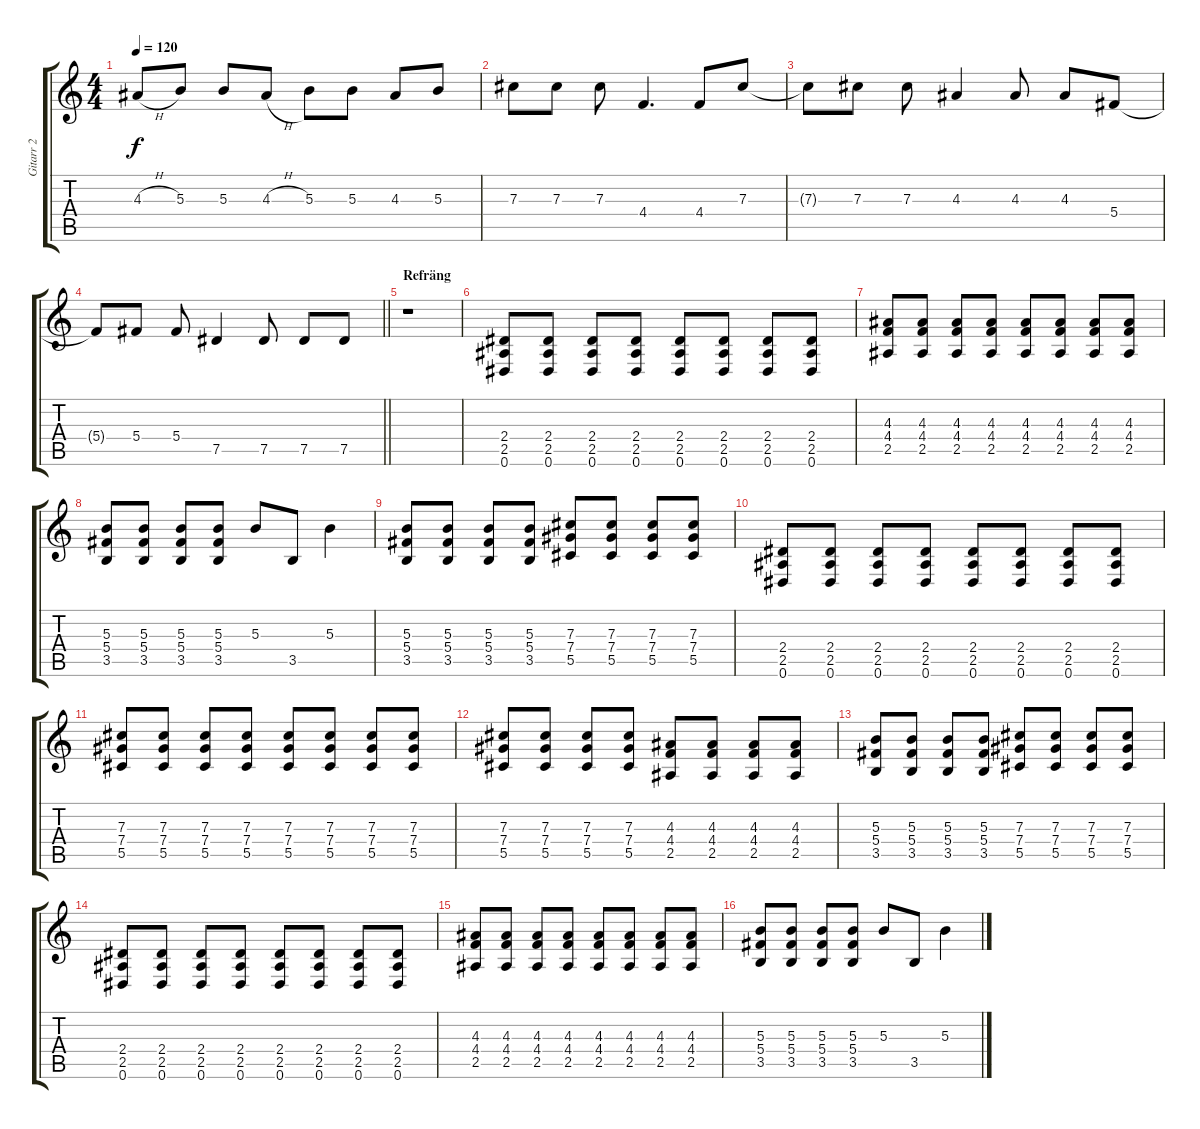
\track ("Gitarr 2" "Gitarr 2") {instrument electricguitarjazz}
\staff {score tabs}
\tuning (Eb4 Bb3 Gb3 Db3 Ab2 Eb2) {hide}
\ts (4 4)
\tempo 120
\clef g2
\ks c
4.3{h}.8{dy f} 5.3.8 5.3.8 4.3{h}.8 5.3.8 5.3.8 4.3.8 5.3.8 |
7.3.8 7.3.8 7.3.8 4.4.4{d} 4.4.8 7.3.8 |
7.3{t}.8 7.3.8 7.3.8 4.3.4 4.3.8 4.3.8 5.4.8 |
\barLineRight lightlight
5.4{t}.8 5.4.8 5.4.8 7.5.4 7.5.8 7.5.8 7.5.8 |
\section ("" "Refräng")
r.1 |
(2.4 2.5 0.6).8{volume 13} (2.4 2.5 0.6).8 (2.4 2.5 0.6).8 (2.4 2.5 0.6).8 (2.4 2.5 0.6).8 (2.4 2.5 0.6).8 (2.4 2.5 0.6).8 (2.4 2.5 0.6).8 |
(4.3 4.4 2.5).8 (4.3 4.4 2.5).8 (4.3 4.4 2.5).8 (4.3 4.4 2.5).8 (4.3 4.4 2.5).8 (4.3 4.4 2.5).8 (4.3 4.4 2.5).8 (4.3 4.4 2.5).8 |
(5.3 5.4 3.5).8 (5.3 5.4 3.5).8 (5.3 5.4 3.5).8 (5.3 5.4 3.5).8 5.3.8 3.5.8 5.3.4 |
(5.3 5.4 3.5).8 (5.3 5.4 3.5).8 (5.3 5.4 3.5).8 (5.3 5.4 3.5).8 (7.3 7.4 5.5).8 (7.3 7.4 5.5).8 (7.3 7.4 5.5).8 (7.3 7.4 5.5).8 |
(2.4 2.5 0.6).8 (2.4 2.5 0.6).8 (2.4 2.5 0.6).8 (2.4 2.5 0.6).8 (2.4 2.5 0.6).8 (2.4 2.5 0.6).8 (2.4 2.5 0.6).8 (2.4 2.5 0.6).8 |
(7.3 7.4 5.5).8 (7.3 7.4 5.5).8 (7.3 7.4 5.5).8 (7.3 7.4 5.5).8 (7.3 7.4 5.5).8 (7.3 7.4 5.5).8 (7.3 7.4 5.5).8 (7.3 7.4 5.5).8 |
(7.3 7.4 5.5).8 (7.3 7.4 5.5).8 (7.3 7.4 5.5).8 (7.3 7.4 5.5).8 (4.3 4.4 2.5).8 (4.3 4.4 2.5).8 (4.3 4.4 2.5).8 (4.3 4.4 2.5).8 |
(5.3 5.4 3.5).8 (5.3 5.4 3.5).8 (5.3 5.4 3.5).8 (5.3 5.4 3.5).8 (7.3 7.4 5.5).8 (7.3 7.4 5.5).8 (7.3 7.4 5.5).8 (7.3 7.4 5.5).8 |
(2.4 2.5 0.6).8 (2.4 2.5 0.6).8 (2.4 2.5 0.6).8 (2.4 2.5 0.6).8 (2.4 2.5 0.6).8 (2.4 2.5 0.6).8 (2.4 2.5 0.6).8 (2.4 2.5 0.6).8 |
(4.3 4.4 2.5).8 (4.3 4.4 2.5).8 (4.3 4.4 2.5).8 (4.3 4.4 2.5).8 (4.3 4.4 2.5).8 (4.3 4.4 2.5).8 (4.3 4.4 2.5).8 (4.3 4.4 2.5).8 |
(5.3 5.4 3.5).8 (5.3 5.4 3.5).8 (5.3 5.4 3.5).8 (5.3 5.4 3.5).8 5.3.8 3.5.8 5.3.4
